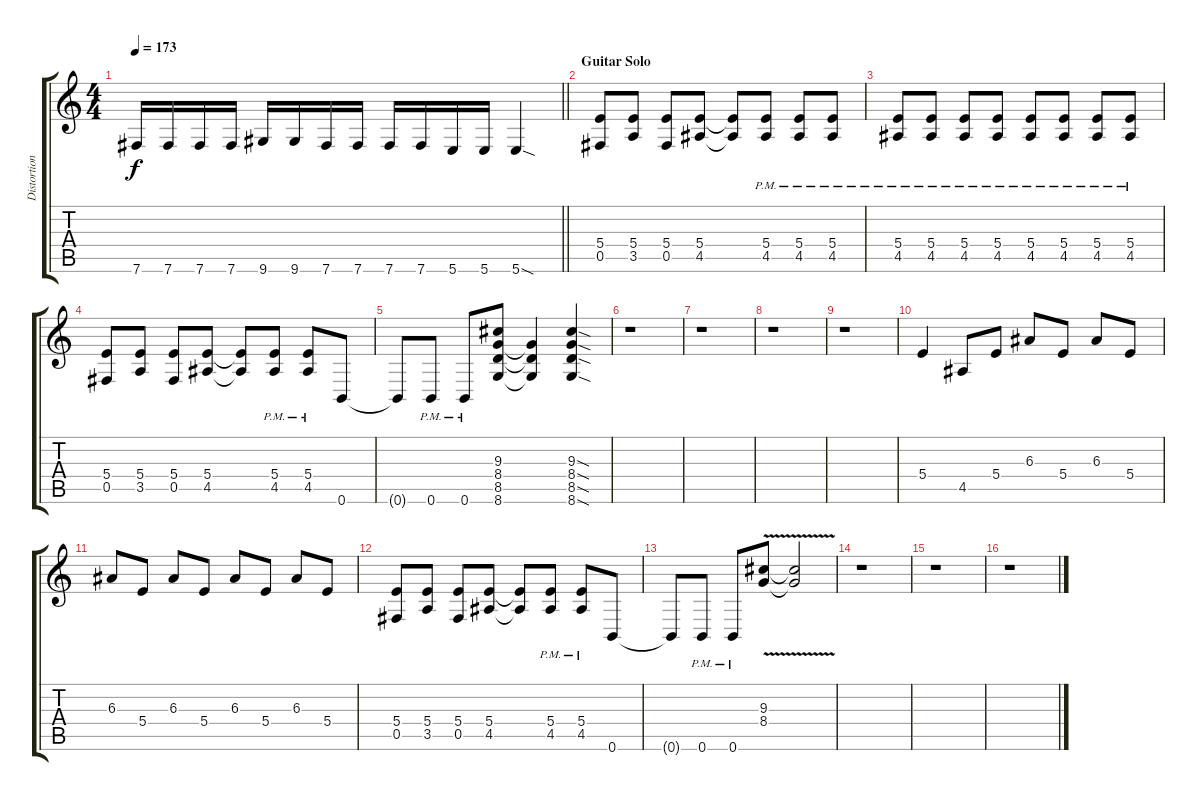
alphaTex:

\track ("Distortion guitar" "Distortion") {instrument distortionguitar}
\staff {score tabs}
\tuning (Db4 Ab3 E3 B2 Gb2 B1) {hide}
\ts (4 4)
\tempo 173
\clef g2
\barLineRight lightlight
\ks c
7.6.16{dy f} 7.6.16 7.6.16 7.6.16 9.6.16 9.6.16 7.6.16 7.6.16 7.6.16 7.6.16 5.6.16 5.6.16 5.6{sod}.4 |
\section ("" "Guitar Solo")
(5.4 0.5).8 (5.4 3.5).8 (5.4 0.5).8 (5.4 4.5).8 (5.4{t} 4.5{t}).8 (5.4{pm} 4.5{pm}).8 (5.4{pm} 4.5{pm}).8 (5.4{pm} 4.5{pm}).8 |
(5.4{pm} 4.5{pm}).8 (5.4{pm} 4.5{pm}).8 (5.4{pm} 4.5{pm}).8 (5.4{pm} 4.5{pm}).8 (5.4{pm} 4.5{pm}).8 (5.4{pm} 4.5{pm}).8 (5.4{pm} 4.5{pm}).8 (5.4{pm} 4.5{pm}).8 |
(5.4 0.5).8 (5.4 3.5).8 (5.4 0.5).8 (5.4 4.5).8 (5.4{t} 4.5{t}).8 (5.4{pm} 4.5{pm}).8 (5.4{pm} 4.5{pm}).8 0.6.8 |
0.6{t}.8 0.6{pm}.8 0.6{pm}.8 (9.3 8.4 8.5 8.6).8 (8.4{t} 8.5{t} 8.6{t}).4 (9.3{sod} 8.4{sod} 8.5{sod} 8.6{sod}).4 |
r.1 |
r.1 |
r.1 |
r.1 |
5.4.4 4.5.8 5.4.8 6.3.8 5.4.8 6.3.8 5.4.8 |
6.3.8 5.4.8 6.3.8 5.4.8 6.3.8 5.4.8 6.3.8 5.4.8 |
(5.4 0.5).8 (5.4 3.5).8 (5.4 0.5).8 (5.4 4.5).8 (5.4{t} 4.5{t}).8 (5.4{pm} 4.5{pm}).8 (5.4{pm} 4.5{pm}).8 0.6.8 |
0.6{t}.8 0.6{pm}.8 0.6{pm}.8 (9.3{v} 8.4{v}).8 (9.3{t} 8.4{t}).2 |
r.1 |
r.1 |
r.1
